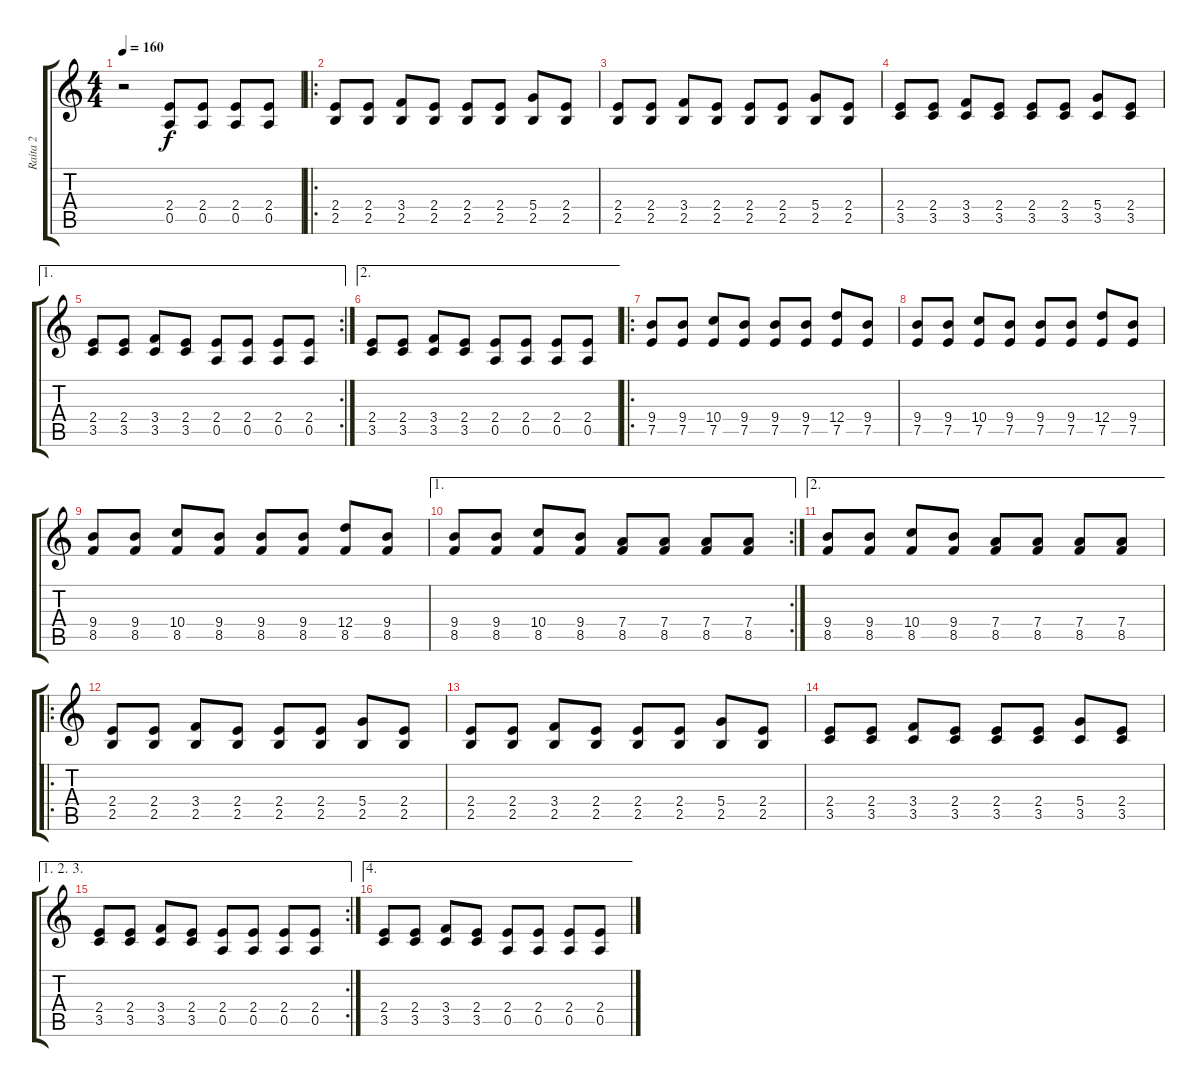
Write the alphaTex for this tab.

\track ("Raita 2" "Raita 2") {instrument overdrivenguitar}
\staff {score tabs}
\tuning (E4 B3 G3 D3 A2 E2) {hide}
\ts (4 4)
\tempo 160
\clef g2
\ks c
r.2{dy f} (2.4 0.5).8 (2.4 0.5).8 (2.4 0.5).8 (2.4 0.5).8 |
\ro
(2.4 2.5).8 (2.4 2.5).8 (3.4 2.5).8 (2.4 2.5).8 (2.4 2.5).8 (2.4 2.5).8 (5.4 2.5).8 (2.4 2.5).8 |
(2.4 2.5).8 (2.4 2.5).8 (3.4 2.5).8 (2.4 2.5).8 (2.4 2.5).8 (2.4 2.5).8 (5.4 2.5).8 (2.4 2.5).8 |
(2.4 3.5).8 (2.4 3.5).8 (3.4 3.5).8 (2.4 3.5).8 (2.4 3.5).8 (2.4 3.5).8 (5.4 3.5).8 (2.4 3.5).8 |
\ae 1
\rc 2
(2.4 3.5).8 (2.4 3.5).8 (3.4 3.5).8 (2.4 3.5).8 (2.4 0.5).8 (2.4 0.5).8 (2.4 0.5).8 (2.4 0.5).8 |
\ae 2
(2.4 3.5).8 (2.4 3.5).8 (3.4 3.5).8 (2.4 3.5).8 (2.4 0.5).8 (2.4 0.5).8 (2.4 0.5).8 (2.4 0.5).8 |
\ro
(9.4 7.5).8 (9.4 7.5).8 (10.4 7.5).8 (9.4 7.5).8 (9.4 7.5).8 (9.4 7.5).8 (12.4 7.5).8 (9.4 7.5).8 |
(9.4 7.5).8 (9.4 7.5).8 (10.4 7.5).8 (9.4 7.5).8 (9.4 7.5).8 (9.4 7.5).8 (12.4 7.5).8 (9.4 7.5).8 |
(9.4 8.5).8 (9.4 8.5).8 (10.4 8.5).8 (9.4 8.5).8 (9.4 8.5).8 (9.4 8.5).8 (12.4 8.5).8 (9.4 8.5).8 |
\ae 1
\rc 2
(9.4 8.5).8 (9.4 8.5).8 (10.4 8.5).8 (9.4 8.5).8 (7.4 8.5).8 (7.4 8.5).8 (7.4 8.5).8 (7.4 8.5).8 |
\ae 2
(9.4 8.5).8 (9.4 8.5).8 (10.4 8.5).8 (9.4 8.5).8 (7.4 8.5).8 (7.4 8.5).8 (7.4 8.5).8 (7.4 8.5).8 |
\ro
(2.4 2.5).8 (2.4 2.5).8 (3.4 2.5).8 (2.4 2.5).8 (2.4 2.5).8 (2.4 2.5).8 (5.4 2.5).8 (2.4 2.5).8 |
(2.4 2.5).8 (2.4 2.5).8 (3.4 2.5).8 (2.4 2.5).8 (2.4 2.5).8 (2.4 2.5).8 (5.4 2.5).8 (2.4 2.5).8 |
(2.4 3.5).8 (2.4 3.5).8 (3.4 3.5).8 (2.4 3.5).8 (2.4 3.5).8 (2.4 3.5).8 (5.4 3.5).8 (2.4 3.5).8 |
\ae (1 2 3)
\rc 2
(2.4 3.5).8 (2.4 3.5).8 (3.4 3.5).8 (2.4 3.5).8 (2.4 0.5).8 (2.4 0.5).8 (2.4 0.5).8 (2.4 0.5).8 |
\ae 4
(2.4 3.5).8 (2.4 3.5).8 (3.4 3.5).8 (2.4 3.5).8 (2.4 0.5).8 (2.4 0.5).8 (2.4 0.5).8 (2.4 0.5).8
